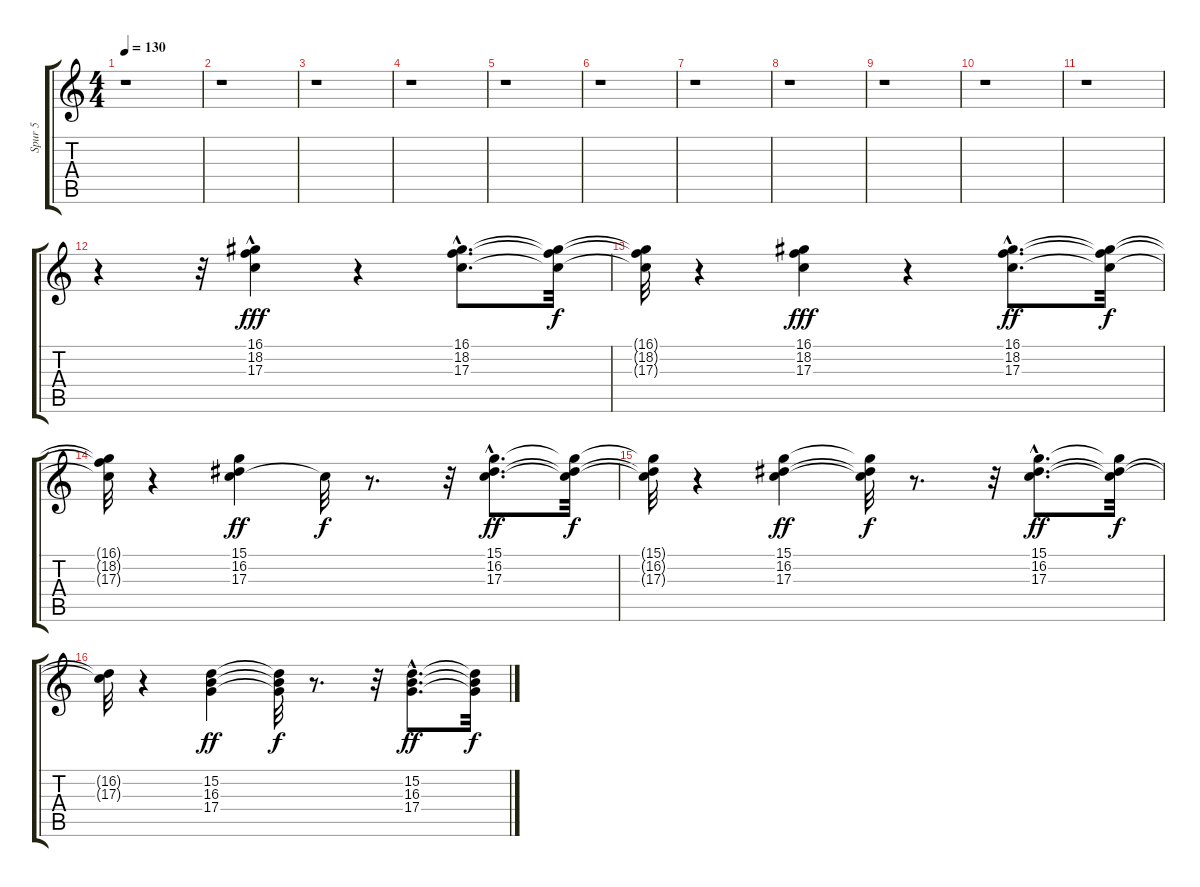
\track ("Spur 5" "Spur 5") {instrument rockorgan}
\staff {score tabs}
\tuning (E4 B3 G3 D3 A2 E2) {hide}
\ts (4 4)
\tempo 130
\clef g2
\ks c
r.1{dy f} |
r.1 |
r.1 |
r.1 |
r.1 |
r.1 |
r.1 |
r.1 |
r.1 |
r.1 |
r.1 |
r.4 r.32 (16.1{hac} 18.2 17.3).4{dy fff balance 0} r.4 (16.1{hac} 18.2{hac} 17.3{hac}).8{d balance 16} (16.1{t} 18.2{t} 17.3{t}).32{dy f} |
(16.1{t} 18.2{t} 17.3{t}).32 r.4 (16.1 18.2 17.3).4{dy fff balance 0} r.4 (16.1{hac} 18.2{hac} 17.3{hac}).8{d dy ff balance 16} (16.1{t} 18.2{t} 17.3{t}).32{dy f} |
(16.1{t} 18.2{t} 17.3{t}).32 r.4 (15.1 16.2 17.3).4{dy ff balance 0} 17.3{t}.32{dy f} r.8{d} r.32 (15.1{hac} 16.2{hac} 17.3{hac}).8{d dy ff balance 16} (15.1{t} 16.2{t} 17.3{t}).32{dy f} |
(15.1{t} 16.2{t} 17.3{t}).32 r.4 (15.1 16.2 17.3).4{dy ff balance 0} (15.1{t} 16.2{t} 17.3{t}).32{dy f} r.8{d} r.32 (15.1{hac} 16.2{hac} 17.3{hac}).8{d dy ff balance 16} (15.1{t} 16.2{t} 17.3{t}).32{dy f} |
(16.2{t} 17.3{t}).32 r.4 (15.2 16.3 17.4).4{dy ff balance 0} (15.2{t} 16.3{t} 17.4{t}).32{dy f} r.8{d} r.32 (15.2{hac} 16.3{hac} 17.4{hac}).8{d dy ff balance 16} (15.2{t} 16.3{t} 17.4{t}).32{dy f}
